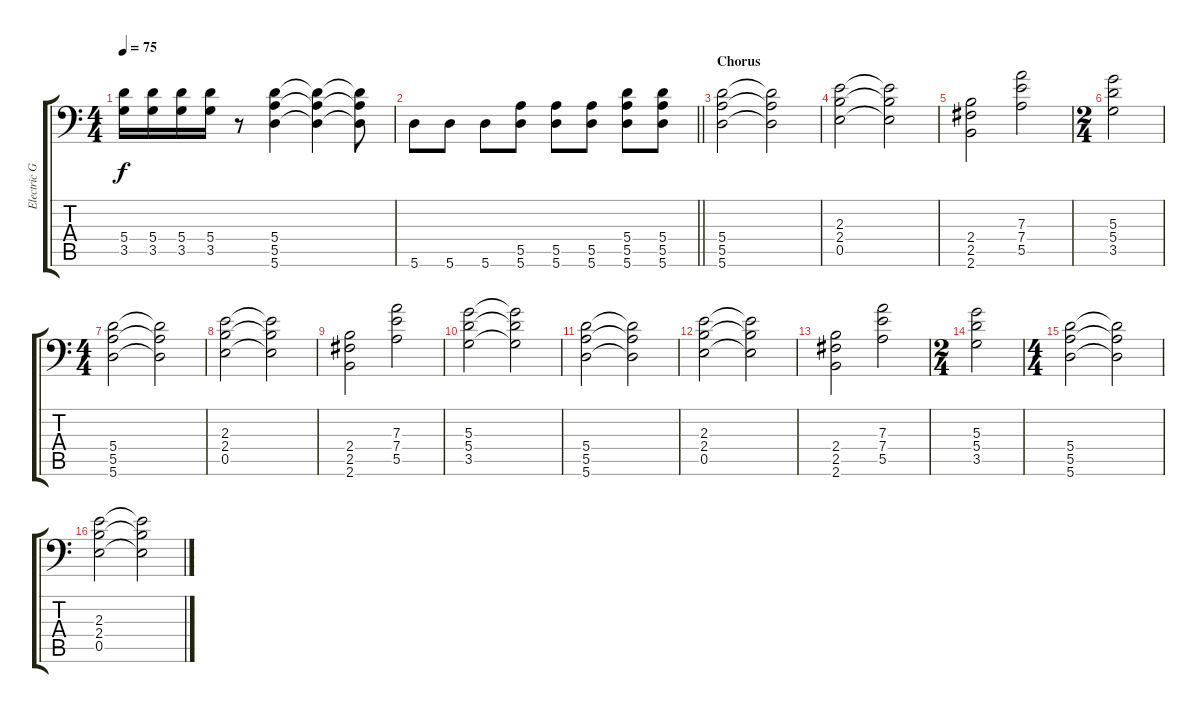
\track ("Electric Guitar" "Electric G") {mute instrument electricguitarjazz}
\staff {score tabs}
\tuning (B3 Gb3 D3 A2 E2 A1) {hide}
\ts (4 4)
\tempo 75
\clef f4
\ks c
(5.4 3.5).16{dy f} (5.4 3.5).16 (5.4 3.5).16 (5.4 3.5).16 r.8 (5.4 5.5 5.6).4 (5.4{t} 5.5{t} 5.6{t}).4 (5.4{t} 5.5{t} 5.6{t}).8 |
\barLineRight lightlight
5.6.8 5.6.8 5.6.8 (5.5 5.6).8 (5.5 5.6).8 (5.5 5.6).8 (5.4 5.5 5.6).8 (5.4 5.5 5.6).8 |
\section ("" "Chorus")
(5.4 5.5 5.6).2{volume 16 instrument distortionguitar} (5.4{t} 5.5{t} 5.6{t}).2 |
(2.3 2.4 0.5).2 (2.3{t} 2.4{t} 0.5{t}).2 |
(2.4 2.5 2.6).2 (7.3 7.4 5.5).2 |
\ts (2 4)
(5.3 5.4 3.5).2 |
\ts (4 4)
(5.4 5.5 5.6).2{volume 16 instrument distortionguitar} (5.4{t} 5.5{t} 5.6{t}).2 |
(2.3 2.4 0.5).2 (2.3{t} 2.4{t} 0.5{t}).2 |
(2.4 2.5 2.6).2 (7.3 7.4 5.5).2 |
(5.3 5.4 3.5).2 (5.3{t} 5.4{t} 3.5{t}).2 |
(5.4 5.5 5.6).2{volume 16 instrument distortionguitar} (5.4{t} 5.5{t} 5.6{t}).2 |
(2.3 2.4 0.5).2 (2.3{t} 2.4{t} 0.5{t}).2 |
(2.4 2.5 2.6).2 (7.3 7.4 5.5).2 |
\ts (2 4)
(5.3 5.4 3.5).2 |
\ts (4 4)
(5.4 5.5 5.6).2{volume 16 instrument distortionguitar} (5.4{t} 5.5{t} 5.6{t}).2 |
(2.3 2.4 0.5).2 (2.3{t} 2.4{t} 0.5{t}).2
